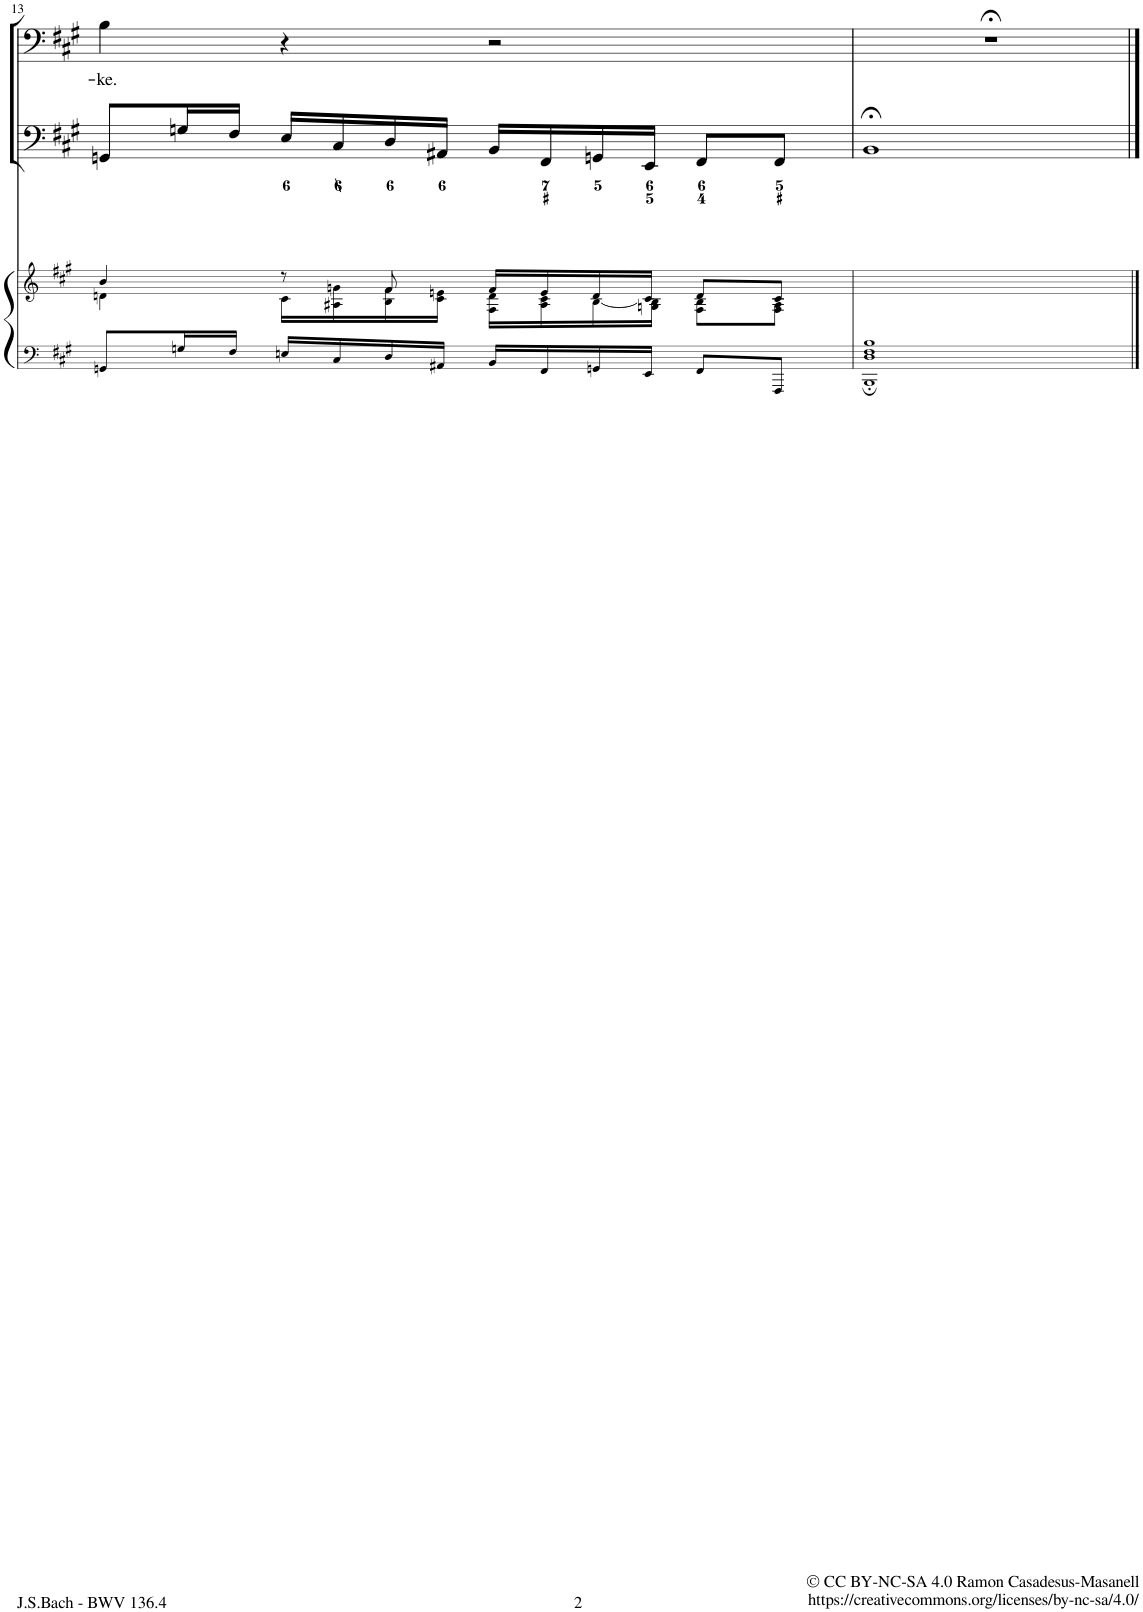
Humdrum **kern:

**kern	**kern	**kern	**kern	**text
*part3	*part3	*part2	*part1	*part1
*staff4	*staff3	*staff2	*staff1	*staff1
*I"Piano reduction	*	*I"Continuo	*I"Basso	*
*I'Pno	*	*	*	*
!!LO:PB:g=z
*clefF4	*clefG2	*clefF4	*clefF4	*
*k[f#c#g#]	*k[f#c#g#]	*k[f#c#g#]	*k[f#c#g#]	*
*M4/4	*M4/4	*M4/4	*M4/4	*
*met(c)	*met(c)	*met(c)	*met(c)	*
=13	=13	=13	=13	=13
*	*^	*	*	*
!	!	!	!	!	!LO:LY:b
8GGn/L	4b/	4dn\	8GGn/L	4B\	-ke.
16Gn/L	.	.	16Gn/L	.	.
16F#/JJ	.	.	16F#/JJ	.	.
16En/LL	8r	16c#\LL	16E/LL	4r	.
16C#/	.	16A#X\ 16gn\	16C#/	.	.
16D/	8f#/	16B\ 16f#\	16D/	.	.
16AA#X/JJ	.	16c#\ 16en\JJ	16AA#X/JJ	.	.
16BB/LL	16f#/LL	16F#\ 16d\LL	16BB/LL	2r	.
16FF#/	16e/	16A#\ 16c#\	16FF#/	.	.
16GGn/	16d/	[16B\	16GGn/	.	.
16EE/JJ	16c#/JJ	16Gn\ 16B\]JJ	16EE/JJ	.	.
8FF#/L	8d/L	8F#\ 8B\L	8FF#/L	.	.
8FFF#/J	8c#/J	8F#\ 8A#\J	8FF#/J	.	.
*	*v	*v	*	*	*
=14	=14	=14	=14	=14
*^	*	*	*	*
1D;< 1F#;< 1B;<	1BBB;	1ryy	1BB;<	1r;<	.
*v	*v	*	*	*	*
==	==	==	==	==
*-	*-	*-	*-	*-
